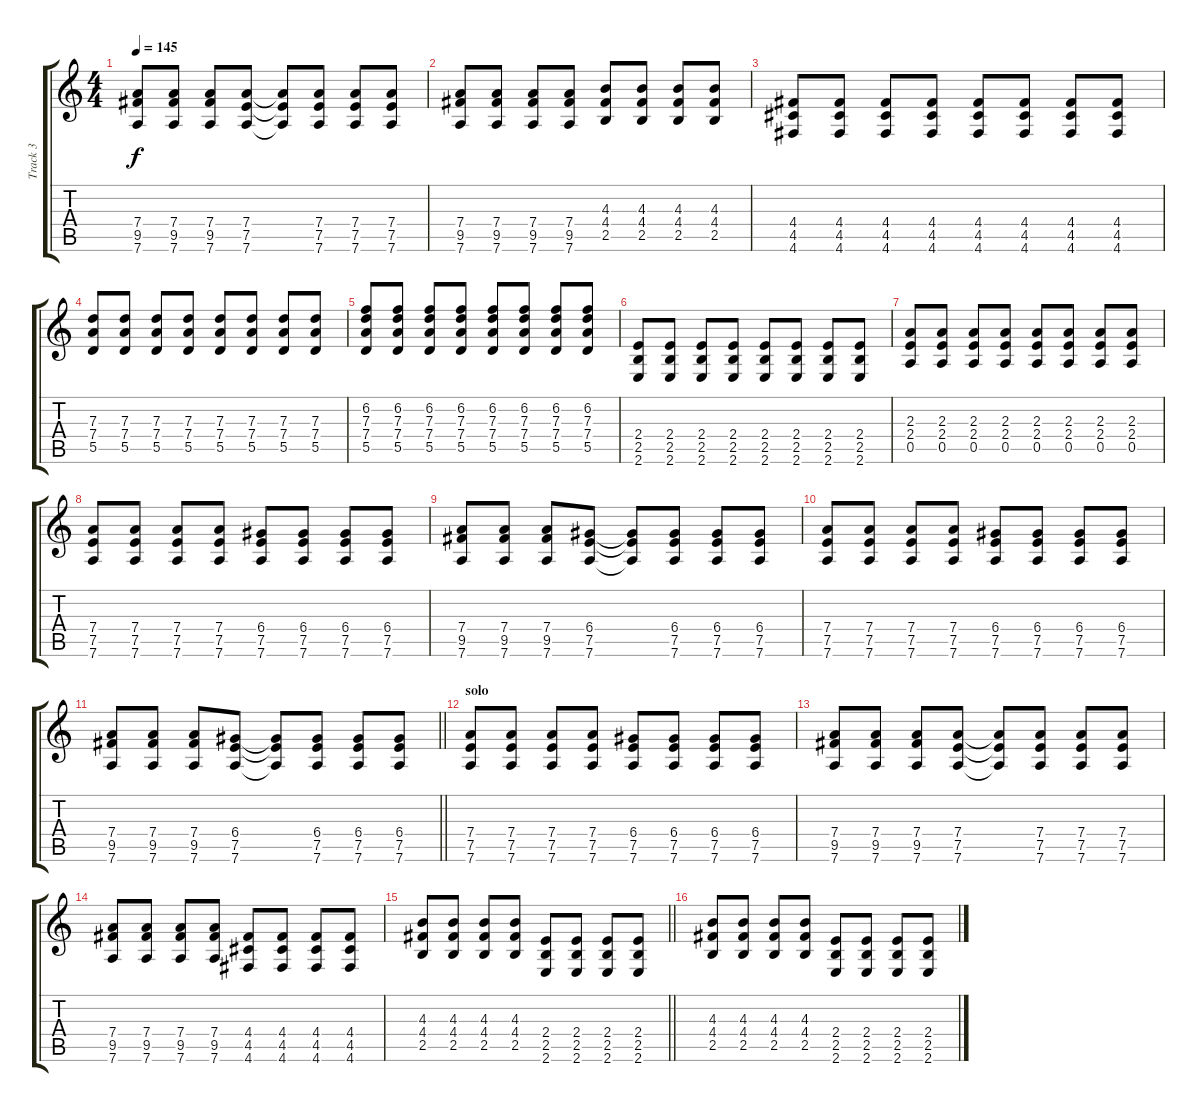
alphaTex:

\track ("Track 3" "Track 3") {instrument distortionguitar}
\staff {score tabs}
\tuning (E4 B3 G3 D3 A2 D2) {hide}
\ts (4 4)
\tempo 145
\clef g2
\ks c
(7.4 9.5 7.6).8{dy f} (7.4 9.5 7.6).8 (7.4 9.5 7.6).8 (7.4 7.5 7.6).8 (7.4{t} 7.5{t} 7.6{t}).8 (7.4 7.5 7.6).8 (7.4 7.5 7.6).8 (7.4 7.5 7.6).8 |
(7.4 9.5 7.6).8 (7.4 9.5 7.6).8 (7.4 9.5 7.6).8 (7.4 9.5 7.6).8 (4.3 4.4 2.5).8 (4.3 4.4 2.5).8 (4.3 4.4 2.5).8 (4.3 4.4 2.5).8 |
(4.4 4.5 4.6).8 (4.4 4.5 4.6).8 (4.4 4.5 4.6).8 (4.4 4.5 4.6).8 (4.4 4.5 4.6).8 (4.4 4.5 4.6).8 (4.4 4.5 4.6).8 (4.4 4.5 4.6).8 |
(7.3 7.4 5.5).8 (7.3 7.4 5.5).8 (7.3 7.4 5.5).8 (7.3 7.4 5.5).8 (7.3 7.4 5.5).8 (7.3 7.4 5.5).8 (7.3 7.4 5.5).8 (7.3 7.4 5.5).8 |
(6.2 7.3 7.4 5.5).8 (6.2 7.3 7.4 5.5).8 (6.2 7.3 7.4 5.5).8 (6.2 7.3 7.4 5.5).8 (6.2 7.3 7.4 5.5).8 (6.2 7.3 7.4 5.5).8 (6.2 7.3 7.4 5.5).8 (6.2 7.3 7.4 5.5).8 |
(2.4 2.5 2.6).8 (2.4 2.5 2.6).8 (2.4 2.5 2.6).8 (2.4 2.5 2.6).8 (2.4 2.5 2.6).8 (2.4 2.5 2.6).8 (2.4 2.5 2.6).8 (2.4 2.5 2.6).8 |
(2.3 2.4 0.5).8 (2.3 2.4 0.5).8 (2.3 2.4 0.5).8 (2.3 2.4 0.5).8 (2.3 2.4 0.5).8 (2.3 2.4 0.5).8 (2.3 2.4 0.5).8 (2.3 2.4 0.5).8 |
(7.4 7.5 7.6).8 (7.4 7.5 7.6).8 (7.4 7.5 7.6).8 (7.4 7.5 7.6).8 (6.4 7.5 7.6).8 (6.4 7.5 7.6).8 (6.4 7.5 7.6).8 (6.4 7.5 7.6).8 |
(7.4 9.5 7.6).8 (7.4 9.5 7.6).8 (7.4 9.5 7.6).8 (6.4 7.5 7.6).8 (6.4{t} 7.5{t} 7.6{t}).8 (6.4 7.5 7.6).8 (6.4 7.5 7.6).8 (6.4 7.5 7.6).8 |
(7.4 7.5 7.6).8 (7.4 7.5 7.6).8 (7.4 7.5 7.6).8 (7.4 7.5 7.6).8 (6.4 7.5 7.6).8 (6.4 7.5 7.6).8 (6.4 7.5 7.6).8 (6.4 7.5 7.6).8 |
\barLineRight lightlight
(7.4 9.5 7.6).8 (7.4 9.5 7.6).8 (7.4 9.5 7.6).8 (6.4 7.5 7.6).8 (6.4{t} 7.5{t} 7.6{t}).8 (6.4 7.5 7.6).8 (6.4 7.5 7.6).8 (6.4 7.5 7.6).8 |
\section ("" "solo")
(7.4 7.5 7.6).8 (7.4 7.5 7.6).8 (7.4 7.5 7.6).8 (7.4 7.5 7.6).8 (6.4 7.5 7.6).8 (6.4 7.5 7.6).8 (6.4 7.5 7.6).8 (6.4 7.5 7.6).8 |
(7.4 9.5 7.6).8 (7.4 9.5 7.6).8 (7.4 9.5 7.6).8 (7.4 7.5 7.6).8 (7.4{t} 7.5{t} 7.6{t}).8 (7.4 7.5 7.6).8 (7.4 7.5 7.6).8 (7.4 7.5 7.6).8 |
(7.4 9.5 7.6).8 (7.4 9.5 7.6).8 (7.4 9.5 7.6).8 (7.4 9.5 7.6).8 (4.4 4.5 4.6).8 (4.4 4.5 4.6).8 (4.4 4.5 4.6).8 (4.4 4.5 4.6).8 |
\barLineRight lightlight
(4.3 4.4 2.5).8 (4.3 4.4 2.5).8 (4.3 4.4 2.5).8 (4.3 4.4 2.5).8 (2.4 2.5 2.6).8 (2.4 2.5 2.6).8 (2.4 2.5 2.6).8 (2.4 2.5 2.6).8 |
(4.3 4.4 2.5).8 (4.3 4.4 2.5).8 (4.3 4.4 2.5).8 (4.3 4.4 2.5).8 (2.4 2.5 2.6).8 (2.4 2.5 2.6).8 (2.4 2.5 2.6).8 (2.4 2.5 2.6).8
